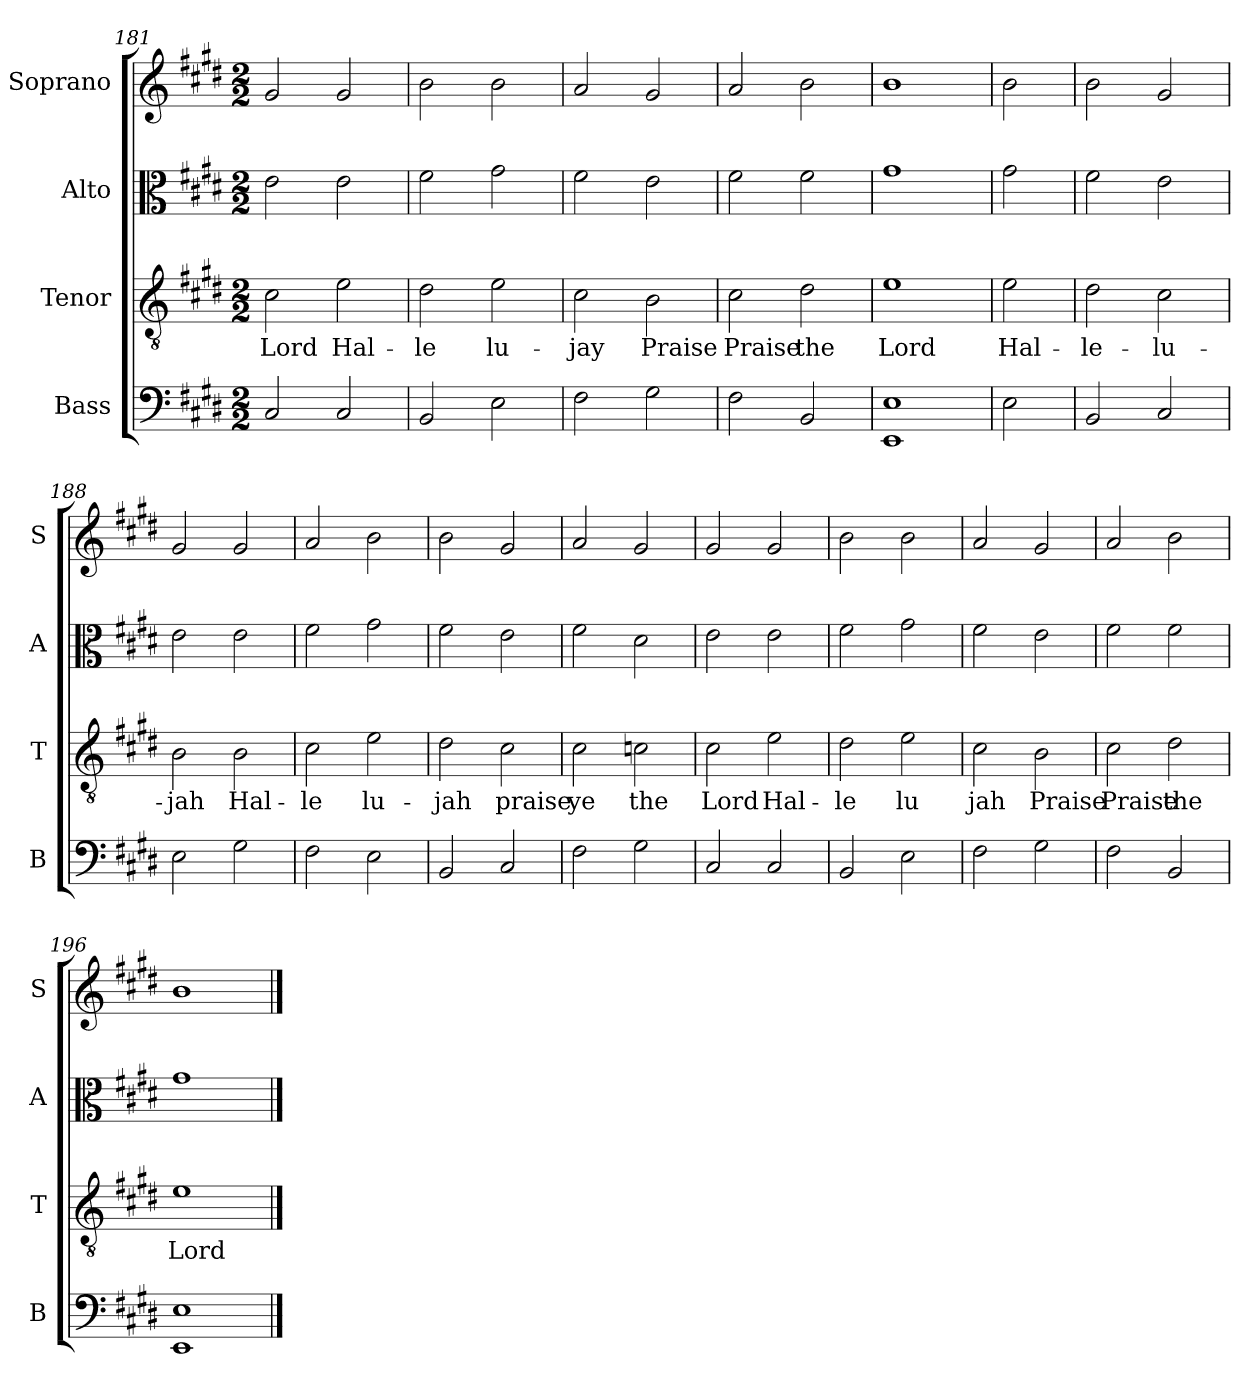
**kern	**kern	**text	**kern	**kern
*part4	*part3	*part3	*part2	*part1
*staff4	*staff3	*staff3	*staff2	*staff1
*I"Bass	*I"Tenor	*	*I"Alto	*I"Soprano
*I'B	*I'T	*	*I'A	*I'S
*clefF4	*clefGv2	*	*clefC3	*clefG2
*k[f#c#g#d#]	*k[f#c#g#d#]	*	*k[f#c#g#d#]	*k[f#c#g#d#]
*E:	*E:	*	*E:	*E:
*M2/2	*M2/2	*	*M2/2	*M2/2
=181	=181	=181	=181	=181
2C#/	2c#\	Lord	2e\	2g#/
2C#/	2e\	Hal-	2e\	2g#/
=182	=182	=182	=182	=182
2BB/	2d#\	-le	2f#\	2b\
2E\	2e\	lu-	2g#\	2b\
=183	=183	=183	=183	=183
2F#\	2c#\	-jay	2f#\	2a/
2G#\	2B\	Praise	2e\	2g#/
=184	=184	=184	=184	=184
2F#\	2c#\	Praise	2f#\	2a/
2BB/	2d#\	the	2f#\	2b\
=185	=185	=185	=185	=185
1EE 1E	1e	Lord	1g#	1b
=186	=186	=186	=186	=186
2E\	2e\	Hal-	2g#\	2b\
=187	=187	=187	=187	=187
2BB/	2d#\	-le-	2f#\	2b\
2C#/	2c#\	-lu-	2e\	2g#/
!!LO:PB:g=z
=188	=188	=188	=188	=188
2E\	2B\	-jah	2e\	2g#/
2G#\	2B\	Hal-	2e\	2g#/
=189	=189	=189	=189	=189
2F#\	2c#\	-le	2f#\	2a/
2E\	2e\	lu-	2g#\	2b\
=190	=190	=190	=190	=190
2BB/	2d#\	-jah	2f#\	2b\
2C#/	2c#\	praise	2e\	2g#/
!!LO:PB:g=z
=191	=191	=191	=191	=191
2F#\	2c#\	ye	2f#\	2a/
2G#\	2cn\	the	2d#\	2g#/
=192	=192	=192	=192	=192
2C#/	2c#\	Lord	2e\	2g#/
2C#/	2e\	Hal-	2e\	2g#/
=193	=193	=193	=193	=193
2BB/	2d#\	-le	2f#\	2b\
2E\	2e\	lu	2g#\	2b\
=194	=194	=194	=194	=194
2F#\	2c#\	jah	2f#\	2a/
2G#\	2B\	Praise	2e\	2g#/
!!LO:PB:g=z
=195	=195	=195	=195	=195
2F#\	2c#\	Praise	2f#\	2a/
2BB/	2d#\	the	2f#\	2b\
=196	=196	=196	=196	=196
1EE 1E	1e	Lord	1g#	1b
==	==	==	==	==
*-	*-	*-	*-	*-
